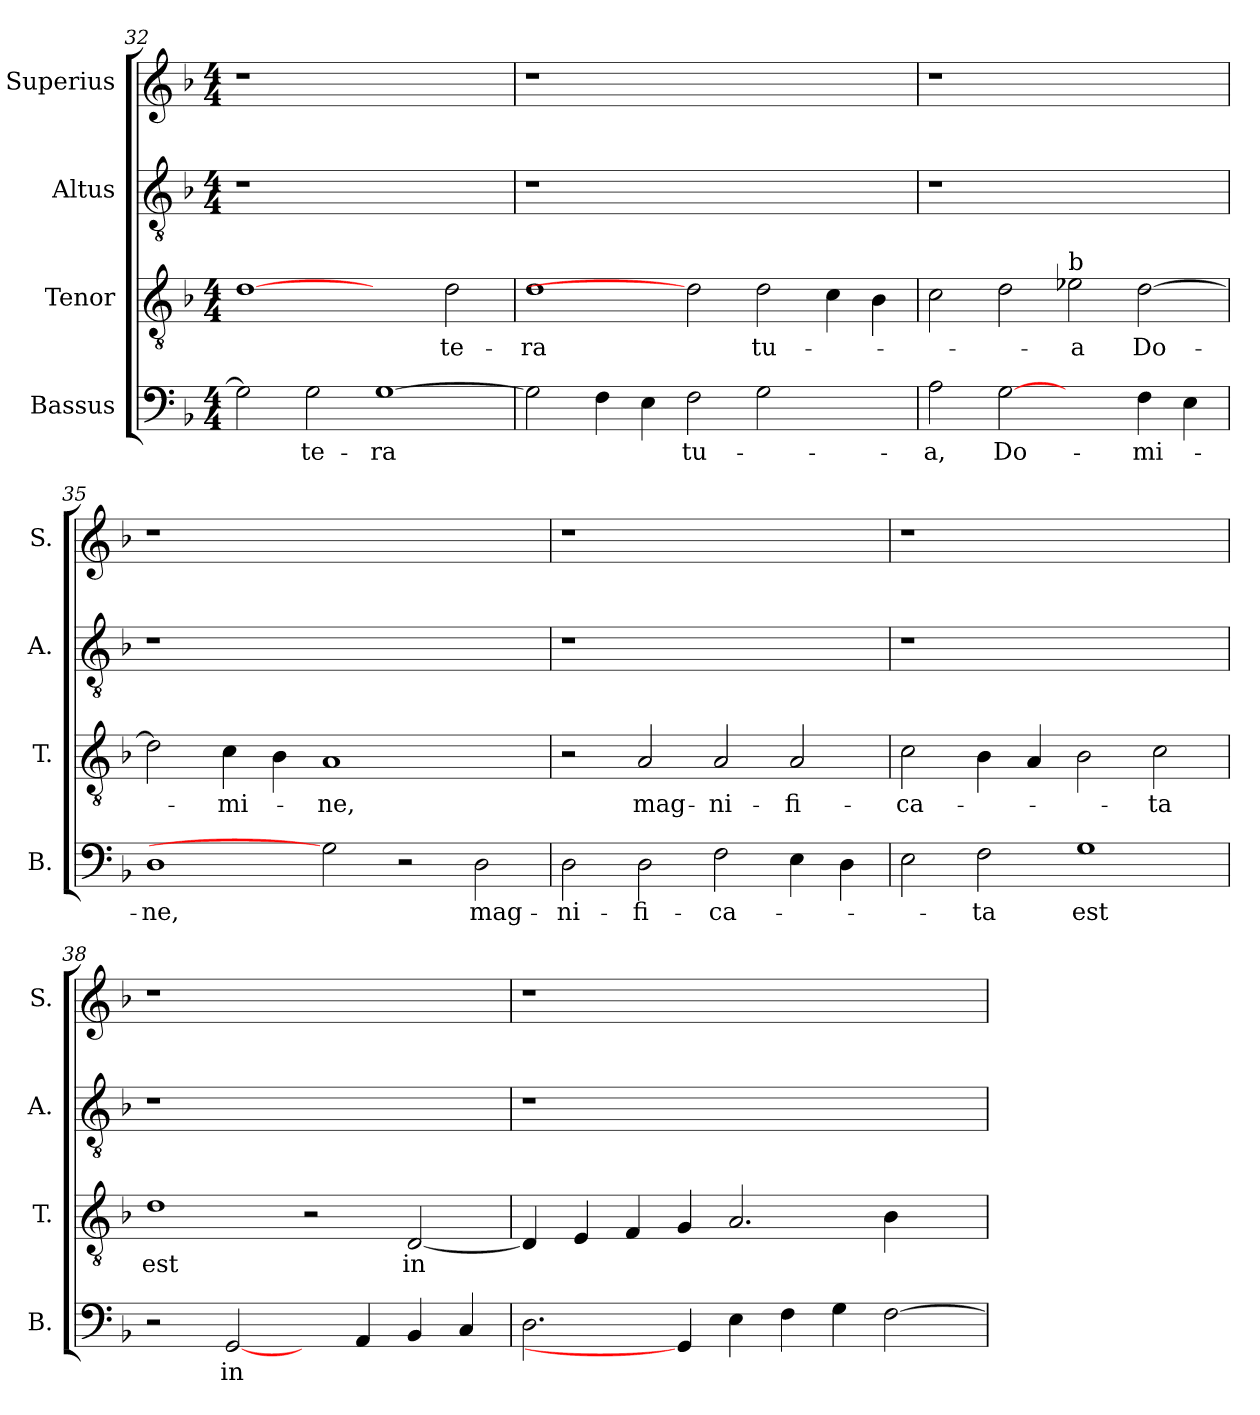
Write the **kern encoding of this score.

**kern	**text	**kern	**text	**kern	**kern
*part4	*part4	*part3	*part3	*part2	*part1
*staff4	*staff4	*staff3	*staff3	*staff2	*staff1
*I"Bassus	*	*I"Tenor	*	*I"Altus	*I"Superius
*I'B.	*	*I'T.	*	*I'A.	*I'S.
*clefF4	*	*clefGv2	*	*clefGv2	*clefG2
*	*	*ITrd7c12	*	*ITrd7c12	*
*k[b-]	*	*k[b-]	*	*k[b-]	*k[b-]
*F:	*	*F:	*	*F:	*F:
*M4/4	*	*M4/4	*	*M4/4	*M4/4
=32	=32	=32	=32	=32	=32
!	!	!	!	!LO:N:vis=1	!LO:N:vis=1
2Gi\]	.	[1Di	.	1r	1r
!	!LO:LY:b:color=#000000	!	!	!	!
2Gi\	-te-	.	.	.	.
!	!LO:LY:b:color=#000000	!	!	!	!
[>1Gi	-ra	2ryy	.	1ryy	1ryy
!	!	!	!LO:LY:b:color=#000000	!	!
.	.	2Di\	-te-	.	.
=33	=33	=33	=33	=33	=33
!	!	!	!LO:LY:b:color=#000000	!LO:N:vis=1	!LO:N:vis=1
2Gi\]	.	1Di	-ra	1r	1r
4Fi\	.	.	.	.	.
4Ei\	.	.	.	.	.
!	!LO:LY:b:color=#000000	!	!	!	!
2Fi\	tu-	2Di]	.	1.ryy	1.ryy
!	!	!	!LO:LY:b:color=#000000	!	!
2Gi\	.	2Di\	tu-	.	.
2ryy	.	4Ci\	.	.	.
.	.	4BB-i\	.	.	.
=34	=34	=34	=34	=34	=34
!	!LO:LY:b:color=#000000	!	!	!LO:N:vis=1	!LO:N:vis=1
2Ai\	-a,	2Ci\	.	1r	1r
!	!LO:LY:b:color=#000000	!	!	!	!
[2Gi	Do-	2Di\	.	.	.
!	!	!LO:TX:a:t=b	!	!	!
!	!	!	!LO:LY:b:color=#000000	!	!
2ryy	.	2E-i\	-a	1ryy	1ryy
!	!LO:LY:b:color=#000000	!	!	!	!
!	!	!	!LO:LY:b:color=#000000	!	!
4Fi\	-mi-	[>2Di\	Do-	.	.
4Ei\	.	.	.	.	.
=35	=35	=35	=35	=35	=35
!	!LO:LY:b:color=#000000	!	!	!LO:N:vis=1	!LO:N:vis=1
1Di	-ne,	2Di\]	.	1r	1r
!	!	!	!LO:LY:b:color=#000000	!	!
.	.	4Ci\	-mi-	.	.
.	.	4BB-i\	.	.	.
!	!	!	!LO:LY:b:color=#000000	!	!
2Gi]	.	1AAi	-ne,	1.ryy	1.ryy
2r	.	.	.	.	.
!	!LO:LY:b:color=#000000	!	!	!	!
2Di\	mag-	2ryy	.	.	.
!!LO:LB:g=z
=36	=36	=36	=36	=36	=36
!	!LO:LY:b:color=#000000	!	!	!LO:N:vis=1	!LO:N:vis=1
2Di\	-ni-	2r	.	1r	1r
!	!LO:LY:b:color=#000000	!	!	!	!
!	!	!	!LO:LY:b:color=#000000	!	!
2Di\	-fi-	2AAi/	mag-	.	.
!	!LO:LY:b:color=#000000	!	!	!	!
!	!	!	!LO:LY:b:color=#000000	!	!
2Fi\	-ca-	2AAi/	-ni-	1ryy	1ryy
!	!	!	!LO:LY:b:color=#000000	!	!
4Ei\	.	2AAi/	-fi-	.	.
4Di\	.	.	.	.	.
=37	=37	=37	=37	=37	=37
!	!	!	!LO:LY:b:color=#000000	!LO:N:vis=1	!LO:N:vis=1
2Ei\	.	2Ci\	-ca-	1r	1r
!	!LO:LY:b:color=#000000	!	!	!	!
2Fi\	-ta	4BB-i\	.	.	.
.	.	4AAi/	.	.	.
!	!LO:LY:b:color=#000000	!	!	!	!
1Gi	est	2BB-i\	.	1ryy	1ryy
!	!	!	!LO:LY:b:color=#000000	!	!
.	.	2Ci\	-ta	.	.
=38	=38	=38	=38	=38	=38
!	!	!	!LO:LY:b:color=#000000	!LO:N:vis=1	!LO:N:vis=1
2r	.	1Di	est	1r	1r
!	!LO:LY:b:color=#000000	!	!	!	!
[2GGi/	in	.	.	.	.
4ryy	.	2r	.	1ryy	1ryy
4AAi/	.	.	.	.	.
!	!	!	!LO:LY:b:color=#000000	!	!
4BB-i/	.	[<2DDi/	in	.	.
4Ci/	.	.	.	.	.
=39	=39	=39	=39	=39	=39
!	!	!	!	!LO:N:vis=1	!LO:N:vis=1
2.Di\	.	4DDi/]	.	1r	1r
.	.	4EEi/	.	.	.
.	.	4FFi/	.	.	.
4GGi/]	.	4GGi/	.	.	.
4Ei\	.	2.AAi/	.	1ryy	1ryy
4Fi\	.	.	.	.	.
4Gi\	.	.	.	.	.
[>2Fi\	.	4BB-i\	.	.	.
.	.	4ryy	.	4ryy	4ryy
=	=	=	=	=	=
*-	*-	*-	*-	*-	*-
